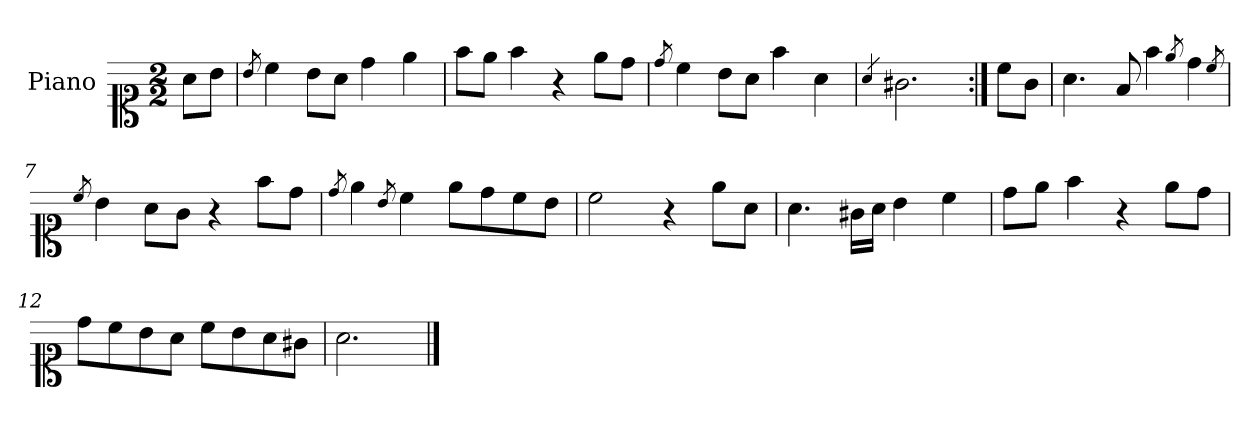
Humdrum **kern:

**kern
*part1
*staff1
*I"Piano
*I'Pno.
*clefC1
*k[]
*M2/2
=
8a\L
8b\J
=1
8qb/
4cc\
8b\L
8a\J
4dd\
4ee\
=2
8ff\L
8ee\J
4ff\
4r
8ee\L
8dd\J
=3
8qdd/
4cc\
8b\L
8a\J
4ff\
4a\
=4
4qa/
2.g#X\
=5:|!
8cc\L
8g\J
=6
4.a\
8f/
4ff\
8qee/
4dd\
8qcc/
=7
8qcc/
4b\
8a\L
8g\J
4r
8ff\L
8dd\J
=8
8qdd/
4ee\
8qb/
4cc\
8ee\L
8dd\
8cc\
8b\J
=9
2cc\
4r
8ee\L
8a\J
=10
4.a\
16g#X\LL
16a\JJ
4b\
4cc\
=11
8dd\L
8ee\J
4ff\
4r
8ee\L
8dd\J
=12
8dd\L
8cc\
8b\
8a\J
8cc\L
8b\
8a\
8g#X\J
=13
2.a\
==
*-
